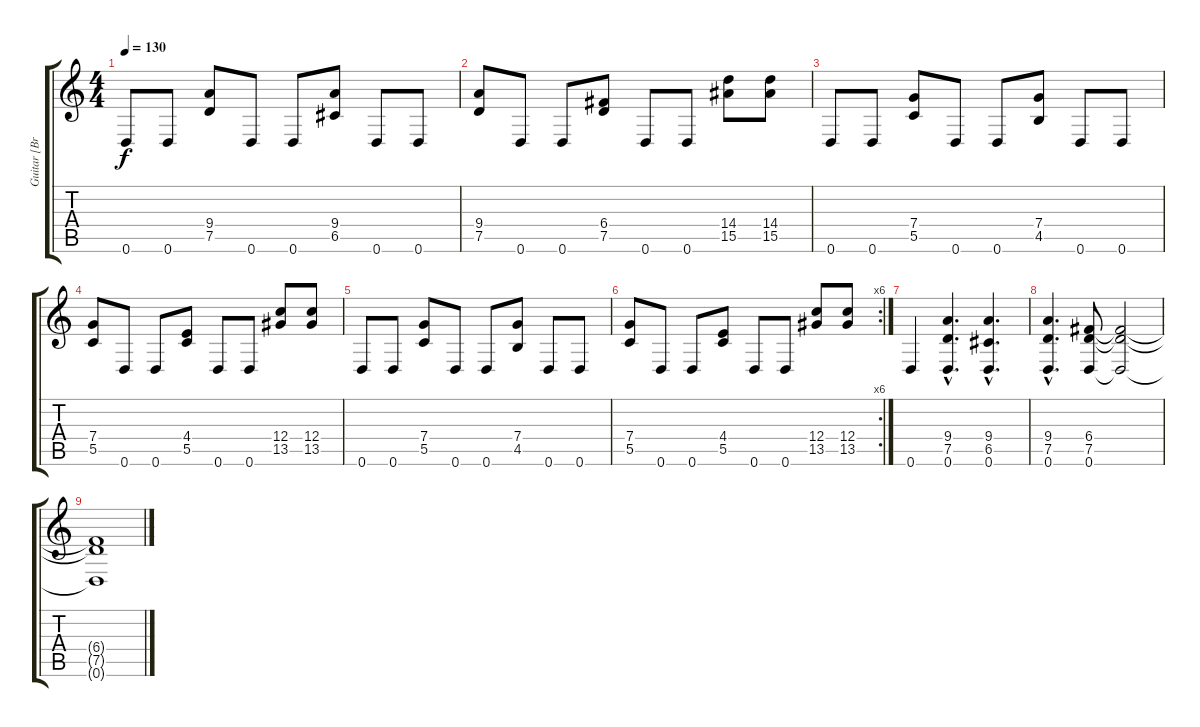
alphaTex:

\track ("Guitar [Brent Hines]" "Guitar [Br") {instrument distortionguitar}
\staff {score tabs}
\tuning (D4 A3 F3 C3 G2 D2) {hide}
\ts (4 4)
\tempo 130
\clef g2
\ks c
0.6.8{dy f} 0.6.8 (9.4 7.5).8 0.6.8 0.6.8 (9.4 6.5).8 0.6.8 0.6.8 |
(9.4 7.5).8 0.6.8 0.6.8 (6.4 7.5).8 0.6.8 0.6.8 (14.4 15.5).8 (14.4 15.5).8 |
0.6.8 0.6.8 (7.4 5.5).8 0.6.8 0.6.8 (7.4 4.5).8 0.6.8 0.6.8 |
(7.4 5.5).8 0.6.8 0.6.8 (4.4 5.5).8 0.6.8 0.6.8 (12.4 13.5).8 (12.4 13.5).8 |
0.6.8 0.6.8 (7.4 5.5).8 0.6.8 0.6.8 (7.4 4.5).8 0.6.8 0.6.8 |
\rc 6
(7.4 5.5).8 0.6.8 0.6.8 (4.4 5.5).8 0.6.8 0.6.8 (12.4 13.5).8 (12.4 13.5).8 |
0.6.4 (9.4{hac} 7.5{hac} 0.6{hac}).4{d} (9.4{hac} 6.5{hac} 0.6{hac}).4{d} |
(9.4{hac} 7.5{hac} 0.6{hac}).4{d} (6.4 7.5 0.6).8 (6.4{t} 7.5{t} 0.6{t}).2 |
(6.4{t} 7.5{t} 0.6{t}).1
